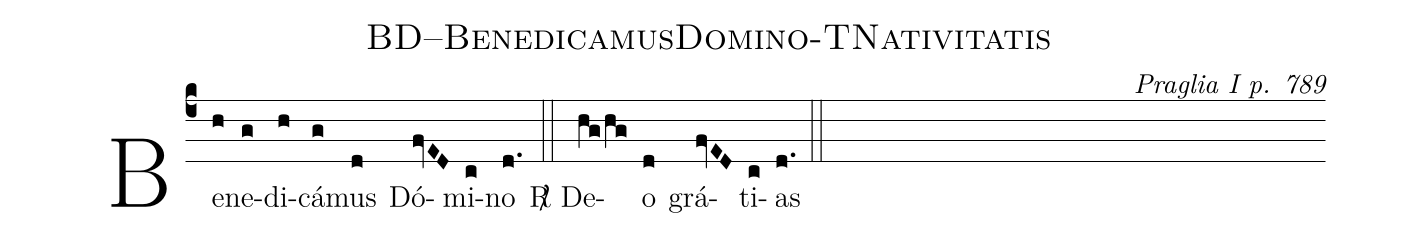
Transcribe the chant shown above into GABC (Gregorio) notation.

name: BD--BenedicamusDomino-TNativitatis;
commentary: Praglia I p. 789;
%%
(c4)
Be(h)ne(g)di(h)cá(g)mus(d) Dó(fvED)mi(c)no(d.) (::)
<sp>R/</sp> De(hg/hg)o(d) grá(fvED)ti(c)as(d.) (::)
